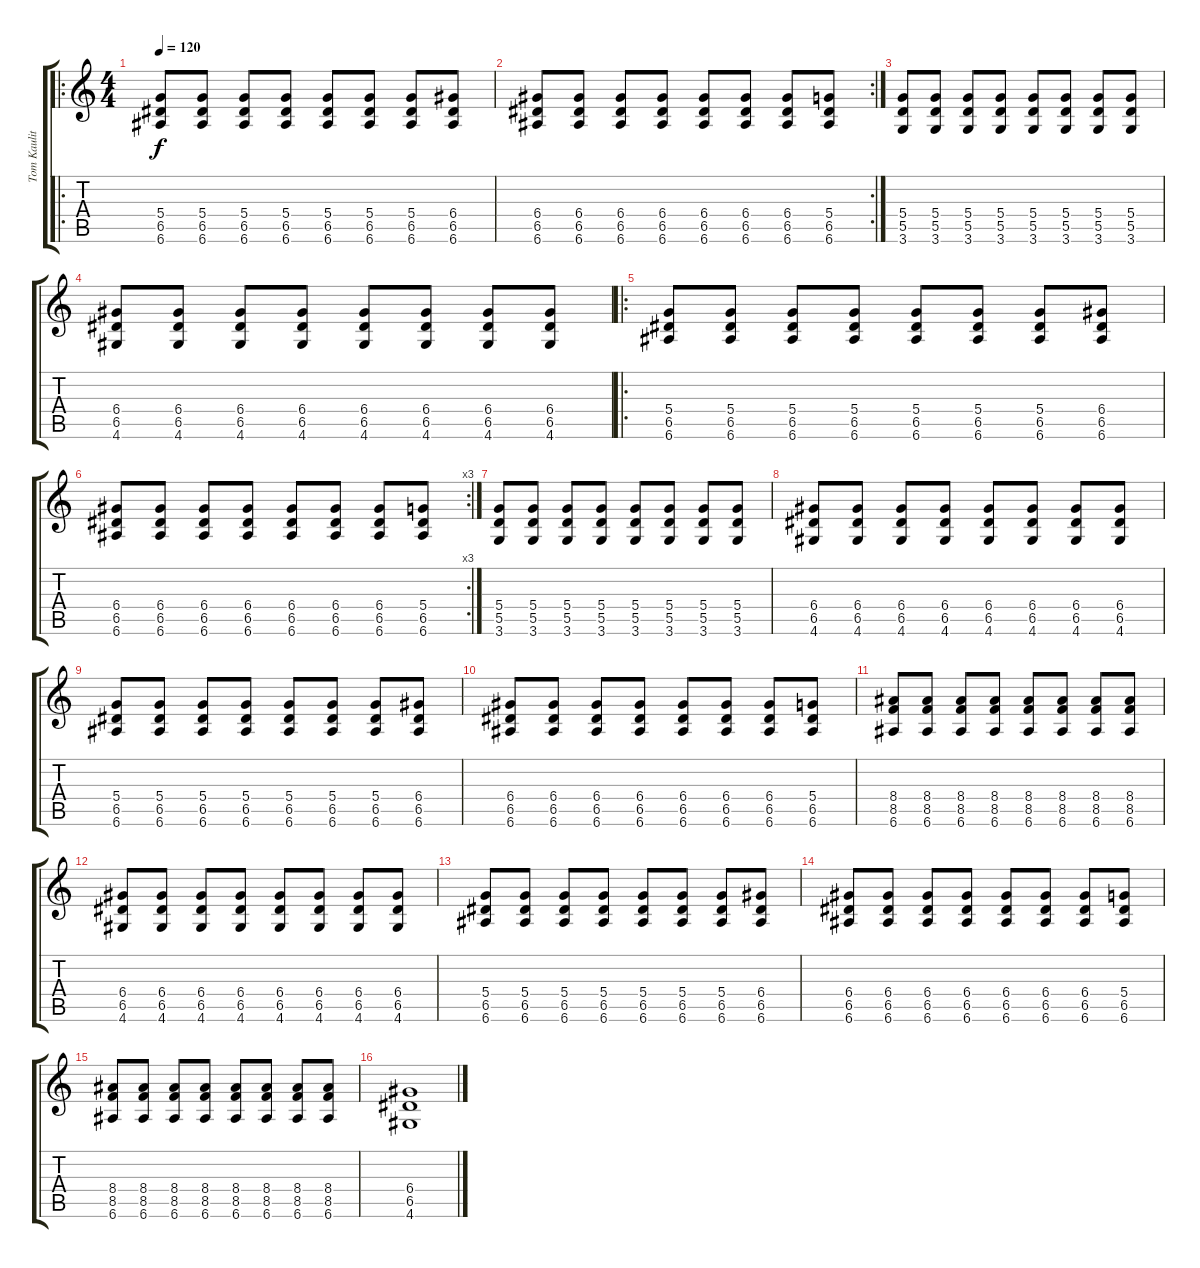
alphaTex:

\track ("Tom Kaulitz" "Tom Kaulit") {instrument electricguitarclean}
\staff {score tabs}
\tuning (E4 B3 G3 D3 A2 E2) {hide}
\ro
\ts (4 4)
\tempo 120
\clef g2
\ks c
(5.4 6.5 6.6).8{dy f} (5.4 6.5 6.6).8 (5.4 6.5 6.6).8 (5.4 6.5 6.6).8 (5.4 6.5 6.6).8 (5.4 6.5 6.6).8 (5.4 6.5 6.6).8 (6.4 6.5 6.6).8 |
\rc 2
(6.4 6.5 6.6).8 (6.4 6.5 6.6).8 (6.4 6.5 6.6).8 (6.4 6.5 6.6).8 (6.4 6.5 6.6).8 (6.4 6.5 6.6).8 (6.4 6.5 6.6).8 (5.4 6.5 6.6).8 |
(5.4 5.5 3.6).8 (5.4 5.5 3.6).8 (5.4 5.5 3.6).8 (5.4 5.5 3.6).8 (5.4 5.5 3.6).8 (5.4 5.5 3.6).8 (5.4 5.5 3.6).8 (5.4 5.5 3.6).8 |
(6.4 6.5 4.6).8 (6.4 6.5 4.6).8 (6.4 6.5 4.6).8 (6.4 6.5 4.6).8 (6.4 6.5 4.6).8 (6.4 6.5 4.6).8 (6.4 6.5 4.6).8 (6.4 6.5 4.6).8 |
\ro
(5.4 6.5 6.6).8 (5.4 6.5 6.6).8 (5.4 6.5 6.6).8 (5.4 6.5 6.6).8 (5.4 6.5 6.6).8 (5.4 6.5 6.6).8 (5.4 6.5 6.6).8 (6.4 6.5 6.6).8 |
\rc 3
(6.4 6.5 6.6).8 (6.4 6.5 6.6).8 (6.4 6.5 6.6).8 (6.4 6.5 6.6).8 (6.4 6.5 6.6).8 (6.4 6.5 6.6).8 (6.4 6.5 6.6).8 (5.4 6.5 6.6).8 |
(5.4 5.5 3.6).8 (5.4 5.5 3.6).8 (5.4 5.5 3.6).8 (5.4 5.5 3.6).8 (5.4 5.5 3.6).8 (5.4 5.5 3.6).8 (5.4 5.5 3.6).8 (5.4 5.5 3.6).8 |
(6.4 6.5 4.6).8 (6.4 6.5 4.6).8 (6.4 6.5 4.6).8 (6.4 6.5 4.6).8 (6.4 6.5 4.6).8 (6.4 6.5 4.6).8 (6.4 6.5 4.6).8 (6.4 6.5 4.6).8 |
(5.4 6.5 6.6).8 (5.4 6.5 6.6).8 (5.4 6.5 6.6).8 (5.4 6.5 6.6).8 (5.4 6.5 6.6).8 (5.4 6.5 6.6).8 (5.4 6.5 6.6).8 (6.4 6.5 6.6).8 |
(6.4 6.5 6.6).8 (6.4 6.5 6.6).8 (6.4 6.5 6.6).8 (6.4 6.5 6.6).8 (6.4 6.5 6.6).8 (6.4 6.5 6.6).8 (6.4 6.5 6.6).8 (5.4 6.5 6.6).8 |
(8.4 8.5 6.6).8 (8.4 8.5 6.6).8 (8.4 8.5 6.6).8 (8.4 8.5 6.6).8 (8.4 8.5 6.6).8 (8.4 8.5 6.6).8 (8.4 8.5 6.6).8 (8.4 8.5 6.6).8 |
(6.4 6.5 4.6).8 (6.4 6.5 4.6).8 (6.4 6.5 4.6).8 (6.4 6.5 4.6).8 (6.4 6.5 4.6).8 (6.4 6.5 4.6).8 (6.4 6.5 4.6).8 (6.4 6.5 4.6).8 |
(5.4 6.5 6.6).8 (5.4 6.5 6.6).8 (5.4 6.5 6.6).8 (5.4 6.5 6.6).8 (5.4 6.5 6.6).8 (5.4 6.5 6.6).8 (5.4 6.5 6.6).8 (6.4 6.5 6.6).8 |
(6.4 6.5 6.6).8 (6.4 6.5 6.6).8 (6.4 6.5 6.6).8 (6.4 6.5 6.6).8 (6.4 6.5 6.6).8 (6.4 6.5 6.6).8 (6.4 6.5 6.6).8 (5.4 6.5 6.6).8 |
(8.4 8.5 6.6).8 (8.4 8.5 6.6).8 (8.4 8.5 6.6).8 (8.4 8.5 6.6).8 (8.4 8.5 6.6).8 (8.4 8.5 6.6).8 (8.4 8.5 6.6).8 (8.4 8.5 6.6).8 |
(6.4 6.5 4.6).1
